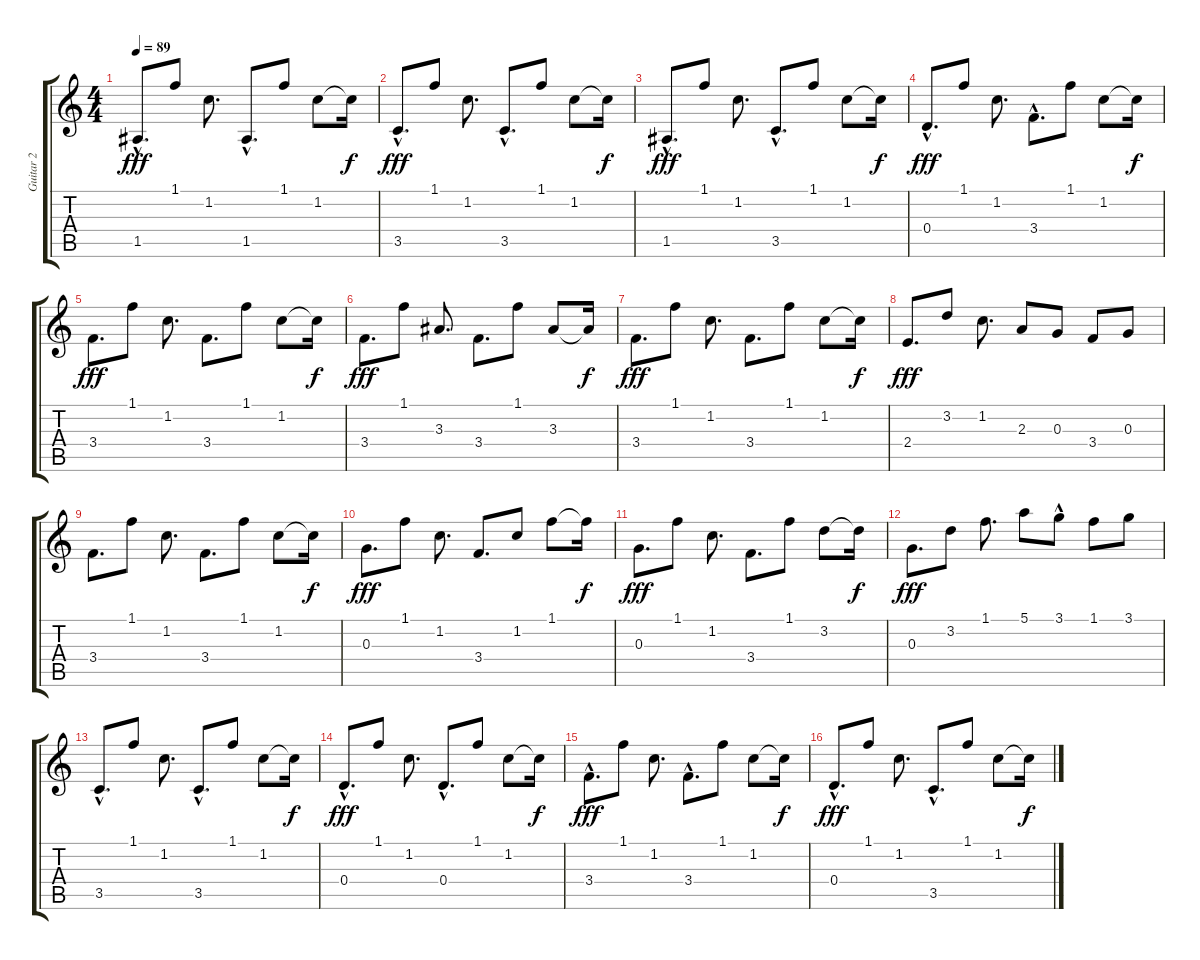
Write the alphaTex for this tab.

\track ("Guitar 2" "Guitar 2") {instrument electricguitarclean}
\staff {score tabs}
\tuning (E4 B3 G3 D3 A2 E2) {hide}
\ts (4 4)
\tempo 89
\clef g2
\ks c
1.5{hac}.8{d dy fff} 1.1.8 1.2.8{d} 1.5{hac}.8{d} 1.1.8 1.2.8 1.2{t}.16{dy f} |
3.5{hac}.8{d dy fff} 1.1.8 1.2.8{d} 3.5{hac}.8{d} 1.1.8 1.2.8 1.2{t}.16{dy f} |
1.5{hac}.8{d dy fff} 1.1.8 1.2.8{d} 3.5{hac}.8{d} 1.1.8 1.2.8 1.2{t}.16{dy f} |
0.4{hac}.8{d dy fff} 1.1.8 1.2.8{d} 3.4{hac}.8{d} 1.1.8 1.2.8 1.2{t}.16{dy f} |
3.4.8{d dy fff} 1.1.8 1.2.8{d} 3.4.8{d} 1.1.8 1.2.8 1.2{t}.16{dy f} |
3.4.8{d dy fff} 1.1.8 3.3.8{d} 3.4.8{d} 1.1.8 3.3.8 3.3{t}.16{dy f} |
3.4.8{d dy fff} 1.1.8 1.2.8{d} 3.4.8{d} 1.1.8 1.2.8 1.2{t}.16{dy f} |
2.4.8{d dy fff} 3.2.8 1.2.8{d} 2.3.8 0.3.8 3.4.8 0.3.8 |
3.4.8{d} 1.1.8 1.2.8{d} 3.4.8{d} 1.1.8 1.2.8 1.2{t}.16{dy f} |
0.3.8{d dy fff} 1.1.8 1.2.8{d} 3.4.8{d} 1.2.8 1.1.8 1.1{t}.16{dy f} |
0.3.8{d dy fff} 1.1.8 1.2.8{d} 3.4.8{d} 1.1.8 3.2.8 3.2{t}.16{dy f} |
0.3.8{d dy fff} 3.2.8 1.1.8{d} 5.1.8 3.1{hac}.8 1.1.8 3.1.8 |
3.5{hac}.8{d} 1.1.8 1.2.8{d} 3.5{hac}.8{d} 1.1.8 1.2.8 1.2{t}.16{dy f} |
0.4{hac}.8{d dy fff} 1.1.8 1.2.8{d} 0.4{hac}.8{d} 1.1.8 1.2.8 1.2{t}.16{dy f} |
3.4{hac}.8{d dy fff} 1.1.8 1.2.8{d} 3.4{hac}.8{d} 1.1.8 1.2.8 1.2{t}.16{dy f} |
0.4{hac}.8{d dy fff} 1.1.8 1.2.8{d} 3.5{hac}.8{d} 1.1.8 1.2.8 1.2{t}.16{dy f}
